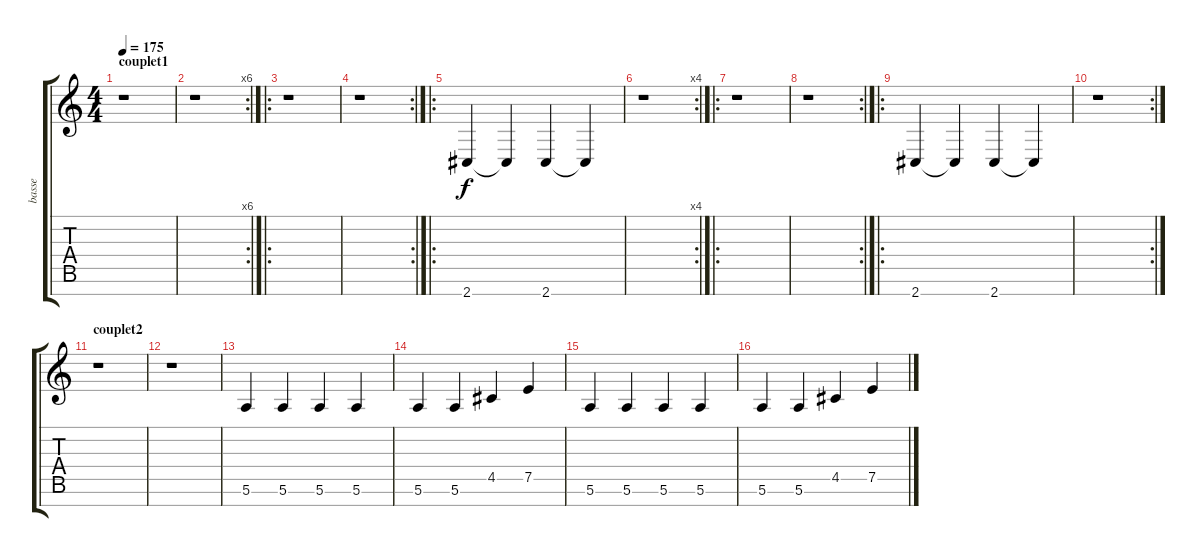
\track ("basse" "basse") {instrument acousticbass}
\staff {score tabs}
\tuning (E4 B3 G3 D3 A2 E2 B1) {hide}
\ts (4 4)
\section ("" "couplet1")
\tempo 175
\clef g2
\ks c
r.1{dy f instrument acousticbass} |
\rc 6
r.1 |
\ro
r.1 |
\rc 2
r.1 |
\ro
2.7.4 2.7{t}.4 2.7.4 2.7{t}.4 |
\rc 4
r.1 |
\ro
r.1 |
\rc 2
r.1 |
\ro
2.7.4 2.7{t}.4 2.7.4 2.7{t}.4 |
\rc 2
r.1 |
\section ("" "couplet2")
r.1 |
r.1 |
5.6.4 5.6.4 5.6.4 5.6.4 |
5.6.4 5.6.4 4.5.4 7.5.4 |
5.6.4 5.6.4 5.6.4 5.6.4 |
5.6.4 5.6.4 4.5.4 7.5.4
